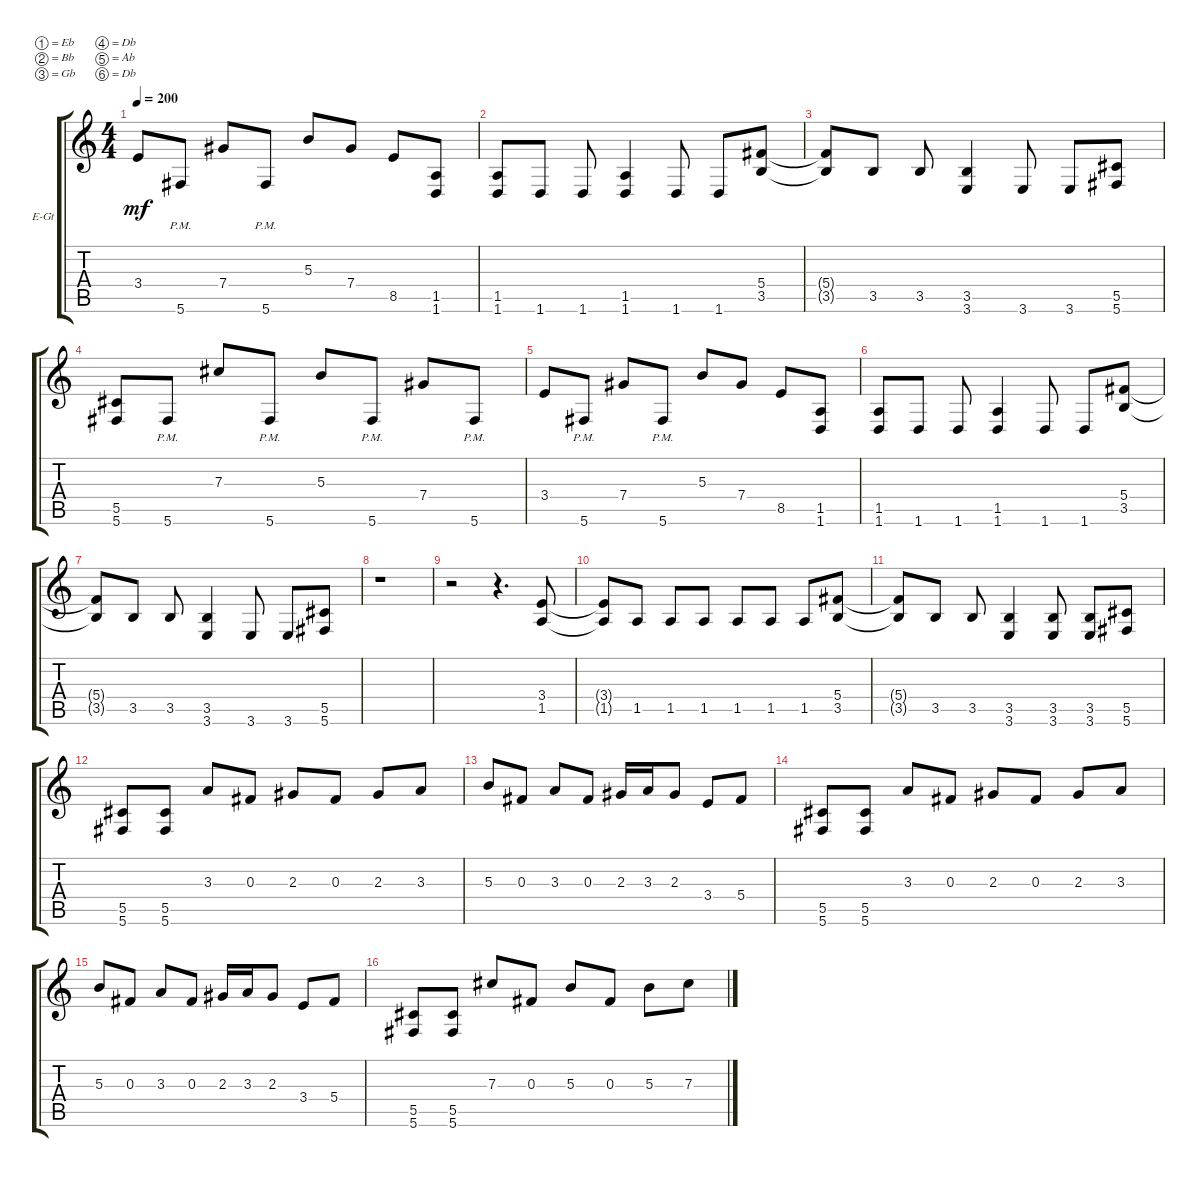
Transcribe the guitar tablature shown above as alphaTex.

\bracketExtendMode groupsimilarinstruments
\firstSystemTrackNameOrientation horizontal
\otherSystemsTrackNameOrientation horizontal
\track ("Lead Guitar" "E-Gt") {instrument electricguitarclean}
\staff {score tabs}
\tuning (Eb4 Bb3 Gb3 Db3 Ab2 Db2)
\ts (4 4)
\tempo 200
\clef g2
\ks c
3.4.8{dy mf} 5.6{pm}.8 7.4.8 5.6{pm}.8 5.3.8 7.4.8 8.5.8 (1.5 1.6).8 |
(1.5 1.6).8 1.6.8 1.6.8 (1.5 1.6).4 1.6.8 1.6.8 (3.5 5.4).8 |
(3.5{t} 5.4{t}).8 3.5.8 3.5.8 (3.6 3.5).4 3.6.8 3.6.8 (5.6 5.5).8 |
(5.6 5.5).8 5.6{pm}.8 7.3.8 5.6{pm}.8 5.3.8 5.6{pm}.8 7.4.8 5.6{pm}.8 |
3.4.8 5.6{pm}.8 7.4.8 5.6{pm}.8 5.3.8 7.4.8 8.5.8 (1.5 1.6).8 |
(1.5 1.6).8 1.6.8 1.6.8 (1.5 1.6).4 1.6.8 1.6.8 (3.5 5.4).8 |
(3.5{t} 5.4{t}).8 3.5.8 3.5.8 (3.6 3.5).4 3.6.8 3.6.8 (5.6 5.5).8 |
r.1 |
r.2 r.4{d} (1.5 3.4).8 |
(1.5{t} 3.4{t}).8 1.5.8 1.5.8 1.5.8 1.5.8 1.5.8 1.5.8 (3.5 5.4).8 |
(3.5{t} 5.4{t}).8 3.5.8 3.5.8 (3.6 3.5).4 (3.6 3.5).8 (3.6 3.5).8 (5.6 5.5).8 |
(5.6 5.5).8 (5.6 5.5).8 3.3.8 0.3.8 2.3.8 0.3.8 2.3.8 3.3.8 |
5.3.8 0.3.8 3.3.8 0.3.8 2.3.16 3.3.16 2.3.8 3.4.8 5.4.8 |
(5.6 5.5).8 (5.6 5.5).8 3.3.8 0.3.8 2.3.8 0.3.8 2.3.8 3.3.8 |
5.3.8 0.3.8 3.3.8 0.3.8 2.3.16 3.3.16 2.3.8 3.4.8 5.4.8 |
(5.6 5.5).8 (5.6 5.5).8 7.3.8 0.3.8 5.3.8 0.3.8 5.3.8 7.3.8
